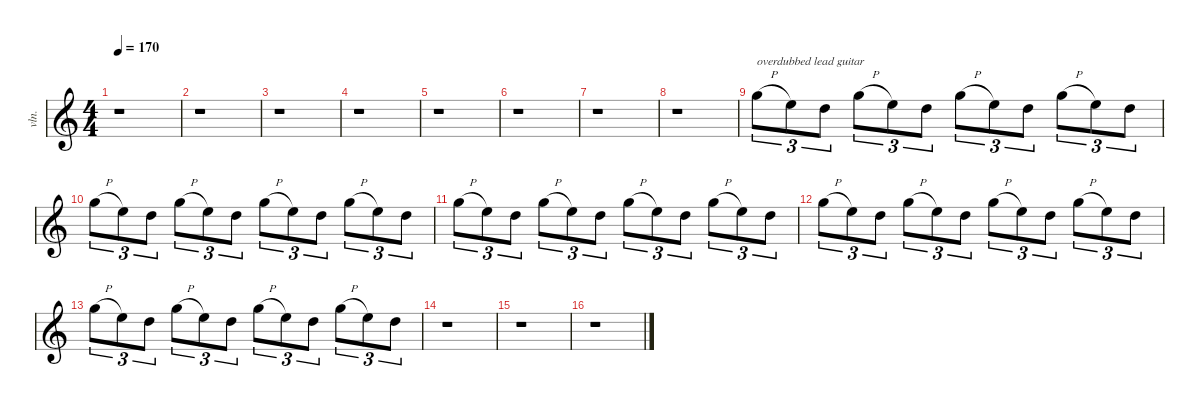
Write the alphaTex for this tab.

\defaultSystemsLayout 4
\hideDynamics
\bracketExtendMode nobrackets
\otherSystemsTrackNameOrientation horizontal
\track ("Ambiance" "vln.") {instrument stringensemble1}
\staff {score}
\tuning (E4 B3 G3 D3 A2 E2)
\ts (4 4)
\tempo 170
\clef g2
\ks c
r.1{dy f beam Down} |
r.1{beam Down} |
r.1{beam Down} |
r.1{beam Down} |
r.1{beam Down} |
r.1{beam Down} |
r.1{beam Down} |
r.1{beam Down} |
15.1{h}.8{tu (3 2) txt "overdubbed lead guitar" beam Down} 12.1.8{tu (3 2) beam Down} 15.2.8{tu (3 2) beam Down} 15.1{h}.8{tu (3 2) beam Down} 12.1.8{tu (3 2) beam Down} 15.2.8{tu (3 2) beam Down} 15.1{h}.8{tu (3 2) beam Down} 12.1.8{tu (3 2) beam Down} 15.2.8{tu (3 2) beam Down} 15.1{h}.8{tu (3 2) beam Down} 12.1.8{tu (3 2) beam Down} 15.2.8{tu (3 2) beam Down} |
15.1{h}.8{tu (3 2) beam Down} 12.1.8{tu (3 2) beam Down} 15.2.8{tu (3 2) beam Down} 15.1{h}.8{tu (3 2) beam Down} 12.1.8{tu (3 2) beam Down} 15.2.8{tu (3 2) beam Down} 15.1{h}.8{tu (3 2) beam Down} 12.1.8{tu (3 2) beam Down} 15.2.8{tu (3 2) beam Down} 15.1{h}.8{tu (3 2) beam Down} 12.1.8{tu (3 2) beam Down} 15.2.8{tu (3 2) beam Down} |
15.1{h}.8{tu (3 2) beam Down} 12.1.8{tu (3 2) beam Down} 15.2.8{tu (3 2) beam Down} 15.1{h}.8{tu (3 2) beam Down} 12.1.8{tu (3 2) beam Down} 15.2.8{tu (3 2) beam Down} 15.1{h}.8{tu (3 2) beam Down} 12.1.8{tu (3 2) beam Down} 15.2.8{tu (3 2) beam Down} 15.1{h}.8{tu (3 2) beam Down} 12.1.8{tu (3 2) beam Down} 15.2.8{tu (3 2) beam Down} |
15.1{h}.8{tu (3 2) beam Down} 12.1.8{tu (3 2) beam Down} 15.2.8{tu (3 2) beam Down} 15.1{h}.8{tu (3 2) beam Down} 12.1.8{tu (3 2) beam Down} 15.2.8{tu (3 2) beam Down} 15.1{h}.8{tu (3 2) beam Down} 12.1.8{tu (3 2) beam Down} 15.2.8{tu (3 2) beam Down} 15.1{h}.8{tu (3 2) beam Down} 12.1.8{tu (3 2) beam Down} 15.2.8{tu (3 2) beam Down} |
15.1{h}.8{tu (3 2) beam Down} 12.1.8{tu (3 2) beam Down} 15.2.8{tu (3 2) beam Down} 15.1{h}.8{tu (3 2) beam Down} 12.1.8{tu (3 2) beam Down} 15.2.8{tu (3 2) beam Down} 15.1{h}.8{tu (3 2) beam Down} 12.1.8{tu (3 2) beam Down} 15.2.8{tu (3 2) beam Down} 15.1{h}.8{tu (3 2) beam Down} 12.1.8{tu (3 2) beam Down} 15.2.8{tu (3 2) beam Down} |
r.1{beam Down} |
r.1{beam Down} |
r.1{beam Down}
